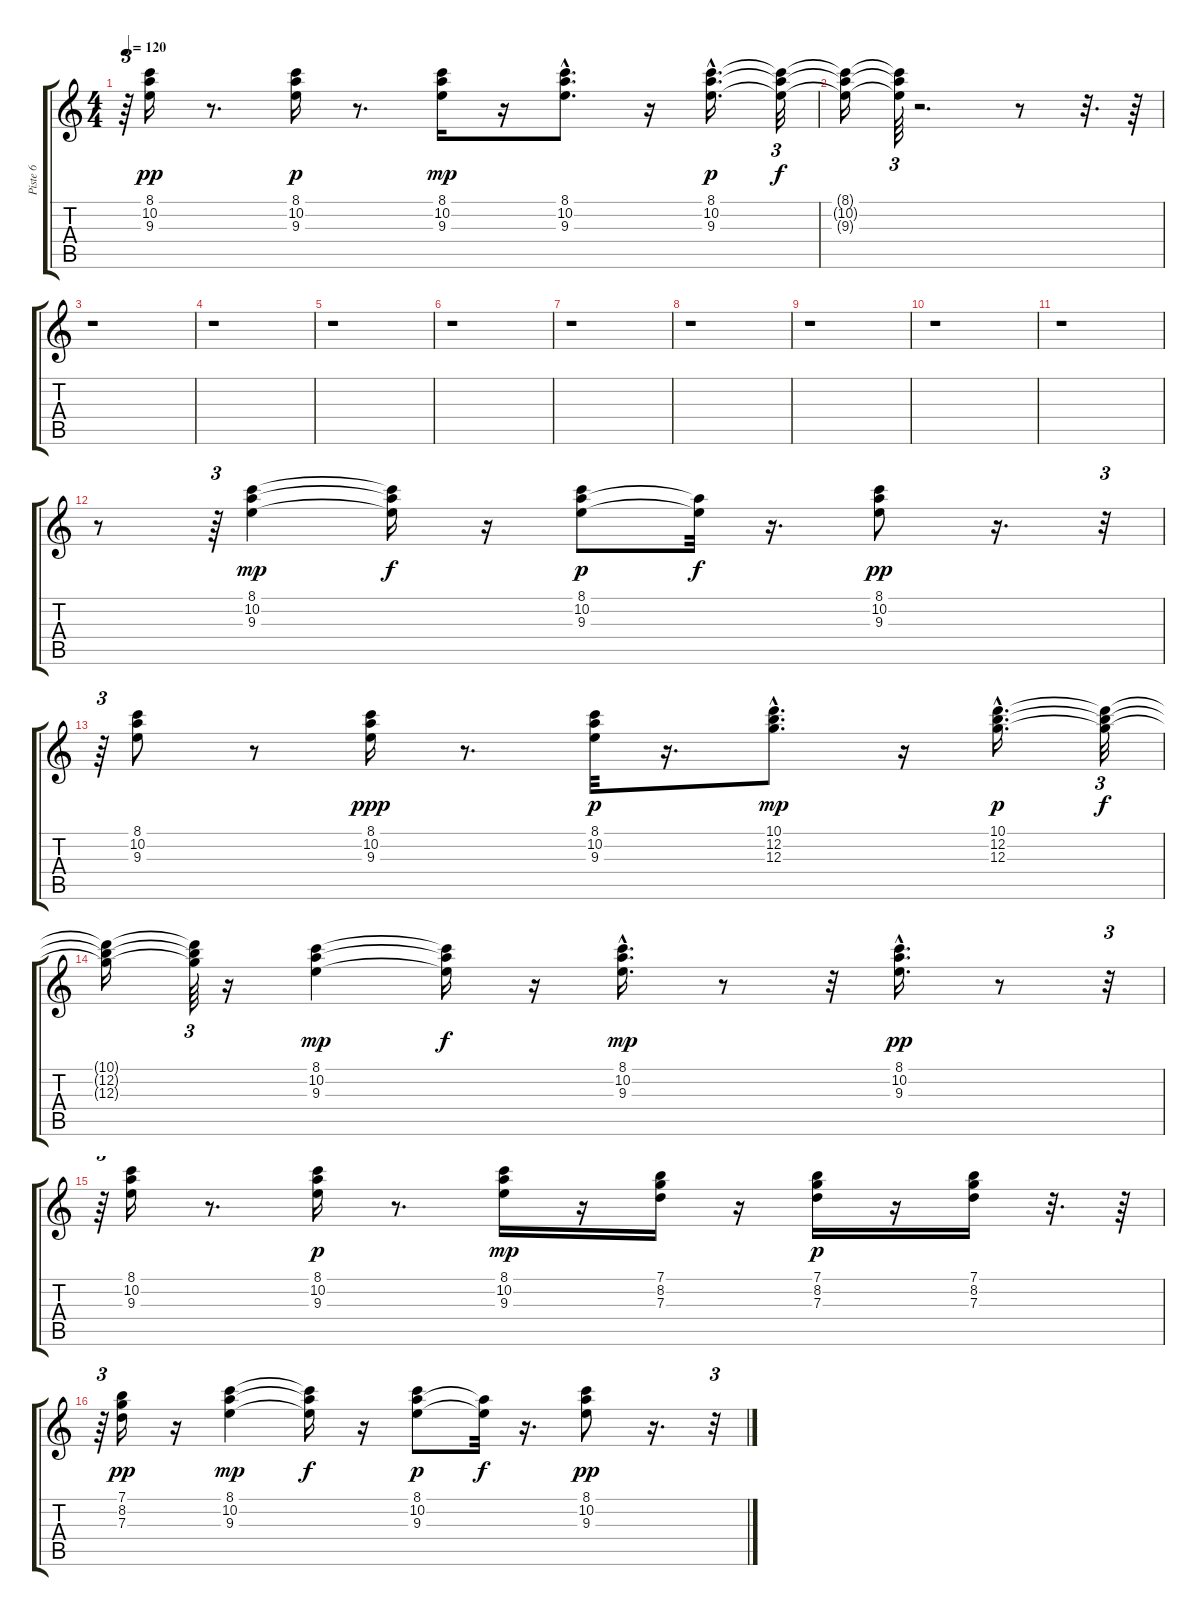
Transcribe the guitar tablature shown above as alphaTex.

\track ("Piste 6" "Piste 6") {instrument electricbassfinger}
\staff {score tabs}
\tuning (E4 B3 G3 D3 A2 E2) {hide}
\ts (4 4)
\tempo 120
\clef g2
\ks c
r.64{tu (3 2) dy pp} (8.1 10.2 9.3).16 r.8{d} (8.1 10.2 9.3).16{dy p} r.8{d} (8.1 10.2 9.3).16{dy mp} r.16 (8.1{hac} 10.2{hac} 9.3{hac}).8{d} r.16 (8.1{hac} 10.2{hac} 9.3{hac}).16{d dy p} (8.1{t} 10.2{t} 9.3{t}).32{tu (3 2) dy f} |
(8.1{t} 10.2{t} 9.3{t}).16 (8.1{t} 10.2{t} 9.3{t}).64{tu (3 2)} r.2{d} r.8 r.32{d} r.64 |
r.1 |
r.1 |
r.1 |
r.1 |
r.1 |
r.1 |
r.1 |
r.1 |
r.1 |
r.8 r.64{tu (3 2)} (8.1 10.2 9.3).4{dy mp} (8.1{t} 10.2{t} 9.3{t}).16{dy f} r.16 (8.1 10.2 9.3).8{dy p} (10.2{t} 9.3{t}).32{dy f} r.16{d} (8.1 10.2 9.3).8{dy pp} r.16{d} r.32{tu (3 2)} |
r.64{tu (3 2)} (8.1 10.2 9.3).8 r.8 (8.1 10.2 9.3).16{dy ppp} r.8{d} (8.1 10.2 9.3).32{dy p} r.16{d} (10.1{hac} 12.2{hac} 12.3{hac}).8{d dy mp} r.16 (10.1{hac} 12.2{hac} 12.3{hac}).16{d dy p} (10.1{t} 12.2{t} 12.3{t}).32{tu (3 2) dy f} |
(10.1{t} 12.2{t} 12.3{t}).16 (10.1{t} 12.2{t} 12.3{t}).64{tu (3 2)} r.16 (8.1 10.2 9.3).4{dy mp} (8.1{t} 10.2{t} 9.3{t}).16{dy f} r.16 (8.1{hac} 10.2{hac} 9.3{hac}).16{d dy mp} r.8 r.32 (8.1{hac} 10.2{hac} 9.3{hac}).16{d dy pp} r.8 r.32{tu (3 2)} |
r.64{tu (3 2)} (8.1 10.2 9.3).16 r.8{d} (8.1 10.2 9.3).16{dy p} r.8{d} (8.1 10.2 9.3).16{dy mp} r.16 (7.1 8.2 7.3).16 r.16 (7.1 8.2 7.3).16{dy p} r.16 (7.1 8.2 7.3).16 r.32{d} r.64 |
r.64{tu (3 2)} (7.1 8.2 7.3).16{dy pp} r.16 (8.1 10.2 9.3).4{dy mp} (8.1{t} 10.2{t} 9.3{t}).16{dy f} r.16 (8.1 10.2 9.3).8{dy p} (10.2{t} 9.3{t}).32{dy f} r.16{d} (8.1 10.2 9.3).8{dy pp} r.16{d} r.32{tu (3 2)}
